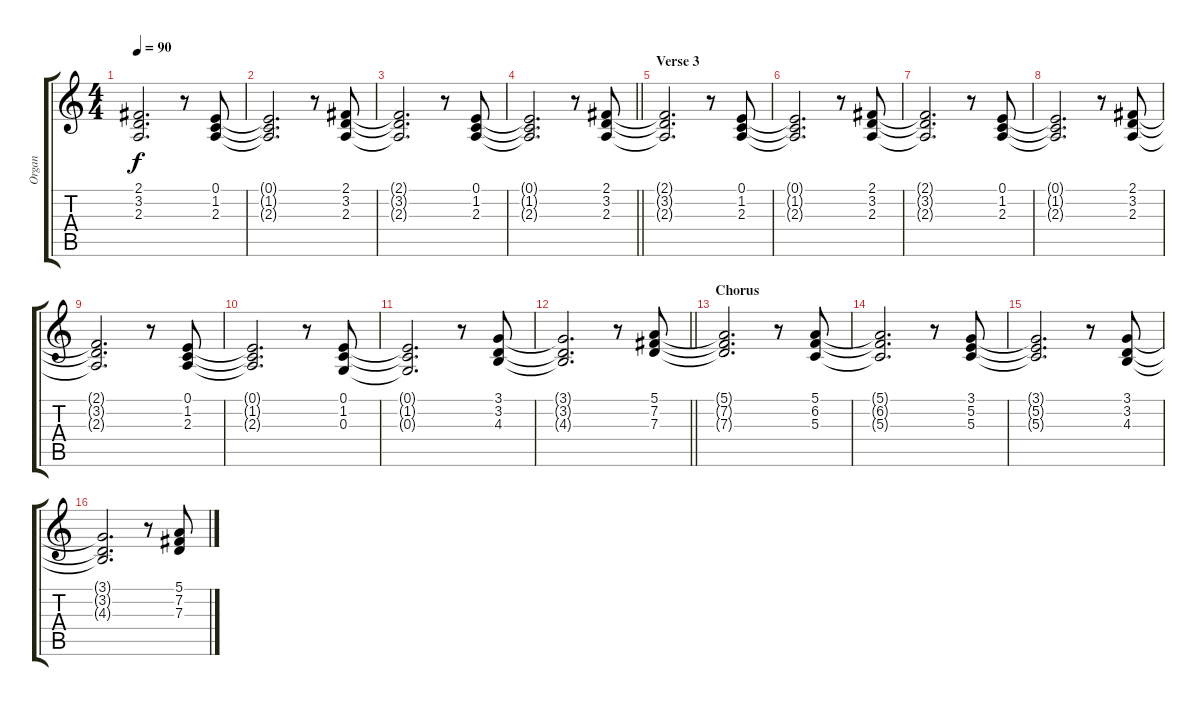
\track ("Organ" "Organ") {instrument percussiveorgan}
\staff {score tabs}
\tuning (E4 B3 G3 D3 A2 E2) {hide}
\ts (4 4)
\tempo 90
\clef g2
\ks c
(2.1{t} 3.2{t} 2.3{t}).2{d dy f} r.8 (0.1 1.2 2.3).8 |
(0.1{t} 1.2{t} 2.3{t}).2{d} r.8 (2.1 3.2 2.3).8 |
(2.1{t} 3.2{t} 2.3{t}).2{d} r.8 (0.1 1.2 2.3).8 |
\barLineRight lightlight
(0.1{t} 1.2{t} 2.3{t}).2{d} r.8 (2.1 3.2 2.3).8 |
\section ("" "Verse 3")
(2.1{t} 3.2{t} 2.3{t}).2{d} r.8 (0.1 1.2 2.3).8 |
(0.1{t} 1.2{t} 2.3{t}).2{d} r.8 (2.1 3.2 2.3).8 |
(2.1{t} 3.2{t} 2.3{t}).2{d} r.8 (0.1 1.2 2.3).8 |
(0.1{t} 1.2{t} 2.3{t}).2{d} r.8 (2.1 3.2 2.3).8 |
(2.1{t} 3.2{t} 2.3{t}).2{d} r.8 (0.1 1.2 2.3).8 |
(0.1{t} 1.2{t} 2.3{t}).2{d} r.8 (0.1 1.2 0.3).8 |
(0.1{t} 1.2{t} 0.3{t}).2{d} r.8 (3.1 3.2 4.3).8 |
\barLineRight lightlight
(3.1{t} 3.2{t} 4.3{t}).2{d} r.8 (5.1 7.2 7.3).8 |
\section ("" "Chorus")
(5.1{t} 7.2{t} 7.3{t}).2{d} r.8 (5.1 6.2 5.3).8 |
(5.1{t} 6.2{t} 5.3{t}).2{d} r.8 (3.1 5.2 5.3).8 |
(3.1{t} 5.2{t} 5.3{t}).2{d} r.8 (3.1 3.2 4.3).8 |
(3.1{t} 3.2{t} 4.3{t}).2{d} r.8 (5.1 7.2 7.3).8
